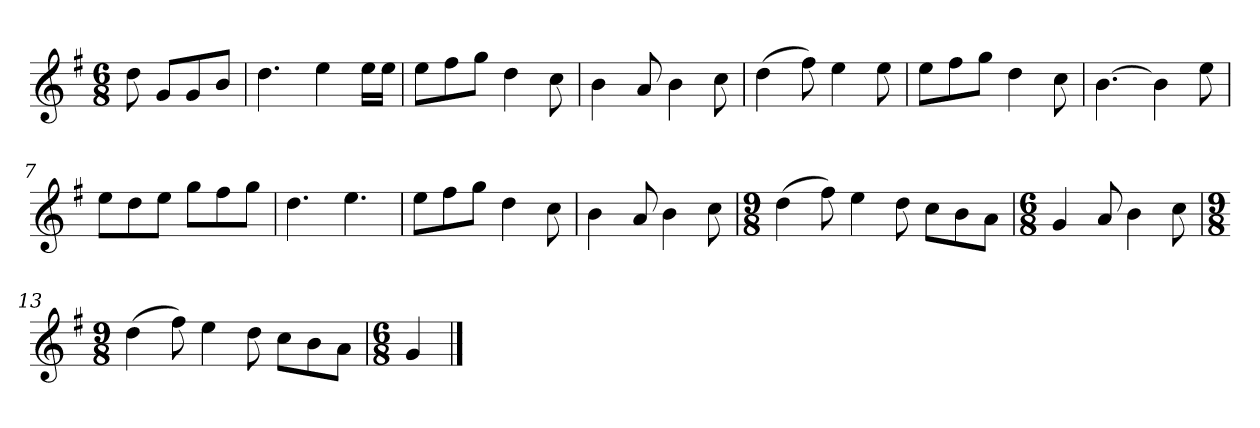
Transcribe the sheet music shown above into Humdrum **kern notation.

**kern
*part1
*staff1
*k[f#]
*M6/8
*MM120
=
8dd
8gL
8g
8bJ
=1
4.dd
4ee
16eeLL
16eeJJ
=2
8eeL
8ff#
8ggJ
4dd
8cc
=3
4b
8a
4b
8cc
=4
(4dd
8ff#)
4ee
8ee
=5
8eeL
8ff#
8ggJ
4dd
8cc
=6
[4.b
4b]
8ee
=7
8eeL
8dd
8eeJ
8ggL
8ff#
8ggJ
=8
4.dd
4.ee
=9
8eeL
8ff#
8ggJ
4dd
8cc
=10
4b
8a
4b
8cc
=11
*M9/8
(4dd
8ff#)
4ee
8dd
8ccL
8b
8aJ
=12
*M6/8
4g
8a
4b
8cc
=13
*M9/8
(4dd
8ff#)
4ee
8dd
8ccL
8b
8aJ
=14
*M6/8
4g
==
*-
